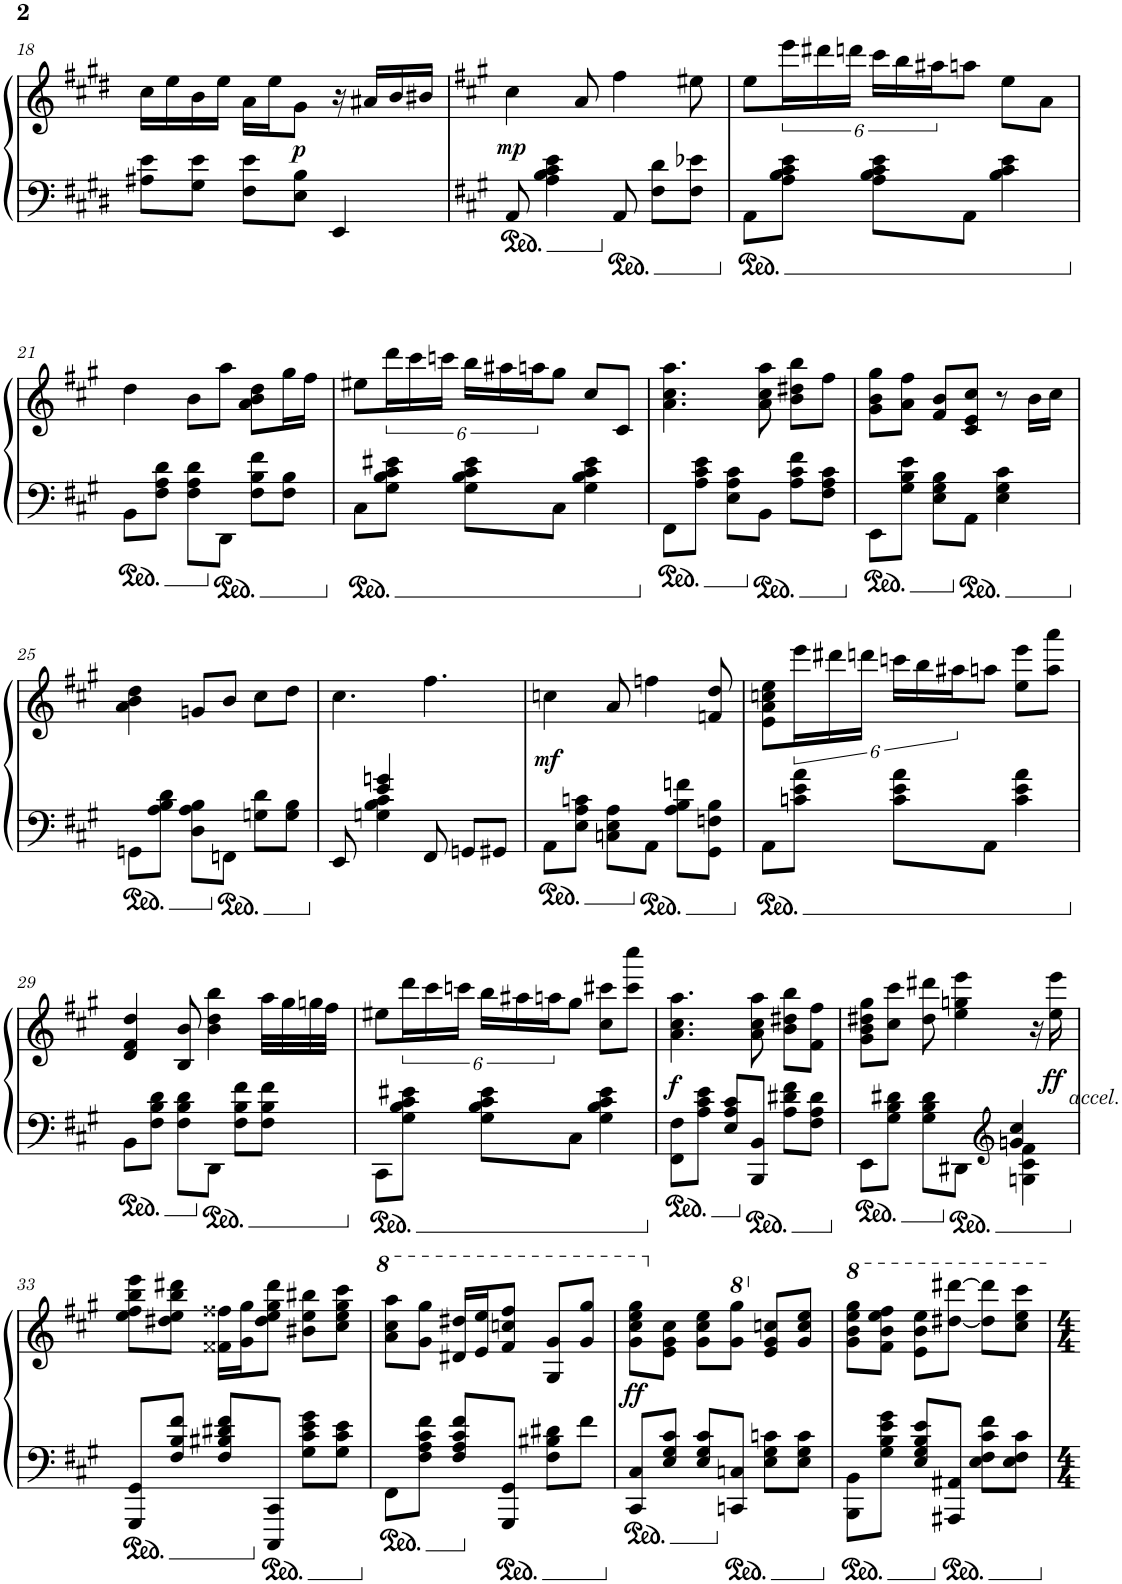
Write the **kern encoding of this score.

**kern	**kern	**dynam
*part1	*part1	*part1
*staff2	*staff1	*staff1/2
*I"Piano	*	*
*I'Pno.	*	*
!!LO:PB:g=z
*clefG2	*clefG2	*
*k[f#c#g#d#]	*k[f#c#g#d#]	*
*M3/4	*M3/4	*
=18	=18	=18
8A#X\ 8e\L	16cc#\LL	.
.	16ee\	.
8G#\ 8e\J	16b\	.
.	16ee\JJ	.
8F#\ 8e\L	16a\LL	.
.	16ee\J	.
!	!	!LO:DY:b
8E\ 8B\J	8g#\J	p
4EE/	16r	.
.	16a#X/LL	.
.	16b/	.
.	16b#X/JJ	.
=19	=19	=19
*k[f#c#g#]	*k[f#c#g#]	*
!	!	!LO:DY:b
8AA/	4cc#\	mp
4A\ 4B\ 4c#\ 4e\	.	.
.	8a/	.
8AA/	4ff#\	.
8F#\ 8d\L	.	.
8F#\ 8e-X\J	8ee#X\	.
=20	=20	=20
8AA\L	8ee\L	.
8A\ 8B\ 8c#\ 8e\J	24eee\L	.
.	24ddd#X\	.
.	24dddn\JJ	.
8A\ 8B\ 8c#\ 8e\L	24ccc#\LL	.
.	24bb\	.
.	24aa#X\J	.
8AA\J	8aan\J	.
4B\ 4c#\ 4e\	8ee\L	.
.	8a\J	.
!!LO:LB:g=z
=21	=21	=21
8BB\L	4dd\	.
8F#\ 8A\ 8d\J	.	.
8F#\ 8A\ 8d\L	8b\L	.
8DD\J	8aa\J	.
8F#\ 8B\ 8f#\L	8a\ 8b\ 8dd\L	.
8F#\ 8B\J	16gg#\L	.
.	16ff#\JJ	.
=22	=22	=22
8C#\L	8ee#X\L	.
8G#\ 8B\ 8c#\ 8e#X\J	24ddd\L	.
.	24ccc#\	.
.	24cccn\JJ	.
8G#\ 8B\ 8c#\ 8e#\L	24bb\LL	.
.	24aa#X\	.
.	24aan\J	.
8C#\J	8gg#\J	.
4G#\ 4B\ 4c#\ 4e#\	8cc#/L	.
.	8c#/J	.
=23	=23	=23
8FF#\L	4.a\ 4.cc#\ 4.aa\	.
8A\ 8c#\ 8e\J	.	.
8E\ 8A\ 8c#\L	.	.
8BB\J	8a\ 8cc#\ 8aa\	.
8A\ 8c#\ 8f#\L	8b\ 8dd#X\ 8bb\L	.
8F#\ 8A\ 8c#\J	8ff#\J	.
=24	=24	=24
8EE\L	8g#\ 8b\ 8gg#\L	.
8G#\ 8B\ 8e\J	8a\ 8ff#\J	.
8E\ 8G#\ 8B\L	8f#/ 8b/L	.
8AA\J	8c#/ 8e/ 8cc#/J	.
4E\ 4G#\ 4c#\	8r	.
.	16b\LL	.
.	16cc#\JJ	.
!!LO:LB:g=z
=25	=25	=25
8GGn\L	4a\ 4b\ 4dd\	.
8A\ 8B\ 8d\J	.	.
8D\ 8A\ 8B\L	8gn/L	.
8FFn\J	8b/J	.
8Gn\ 8d\L	8cc#\L	.
8G\ 8B\J	8dd\J	.
=26	=26	=26
*^	*	*
8EE/	8ryy	4.cc#\	.
4Gn\ 4B\ 4c#\	4e/ 4gn/	.	.
8FF#/	4.ryy	4.ff#\	.
8GGn/L	.	.	.
8GG#X/J	.	.	.
*v	*v	*	*
=27	=27	=27
!	!	!LO:DY:b
8AA\L	4ccn\	mf
8E\ 8A\ 8cn\J	.	.
8Cn\ 8E\ 8A\L	8a/	.
8AA\J	4ffn\	.
8A\ 8B\ 8fn\L	.	.
8GG#\ 8Fn\ 8B\J	8fn/ 8dd/	.
=28	=28	=28
8AA\L	8e\ 8a\ 8ccn\ 8ee\L	.
8cn\ 8e\ 8a\J	24eee\L	.
.	24ddd#X\	.
.	24dddn\JJ	.
8c\ 8e\ 8a\L	24cccn\LL	.
.	24bb\	.
.	24aa#X\J	.
8AA\J	8aan\J	.
4c\ 4e\ 4a\	8ee\ 8eee\L	.
.	8aa\ 8aaa\J	.
!!LO:LB:g=z
=29	=29	=29
8BB\L	4d/ 4f#/ 4dd/	.
8F#\ 8B\ 8d\J	.	.
8F#\ 8B\ 8d\L	8B/ 8b/	.
8DD\J	4b\ 4dd\ 4bb\	.
8F#\ 8B\ 8f#\L	.	.
8F#\ 8B\ 8f#\J	32aa\LLL	.
.	32gg#\	.
.	32ggn\	.
.	32ff#\JJJ	.
=30	=30	=30
8CC#\L	8ee#X\L	.
8G#\ 8B\ 8c#\ 8e#X\J	24ddd\L	.
.	24ccc#\	.
.	24cccn\JJ	.
8G#\ 8B\ 8c#\ 8e#\L	24bb\LL	.
.	24aa#X\	.
.	24aan\J	.
8C#\J	8gg#\J	.
4G#\ 4B\ 4c#\ 4e#\	8cc#\ 8ccc#X\L	.
.	8ccc#\ 8cccc#\J	.
=31	=31	=31
!	!	!LO:DY:b
8FF#\ 8F#\L	4.a\ 4.cc#\ 4.aa\	f
8A\ 8c#\ 8e\J	.	.
8E/ 8A/ 8c#/L	.	.
8BBB/ 8BB/J	8a\ 8cc#\ 8aa\	.
8A\ 8d#X\ 8f#\L	8b\ 8dd#X\ 8bb\L	.
8F#\ 8A\ 8d#\J	8f#\ 8ff#\J	.
=32	=32	=32
*^	*	*
8EE\L	2ryy	8g#\ 8b\ 8dd#X\ 8gg#\L	.
8G#\ 8B\ 8d#X\J	.	8cc#\ 8ccc#\J	.
8G#\ 8B\ 8d#\L	.	8dd#\ 8ddd#X\	.
8DD#X\J	.	4ee\ 4ggn\ 4eee\	.
*clefG2	*	*	*
4Gn\ 4c#\ 4f#\	4gn/ 4cc#/	.	.
.	.	16r	.
!	!	!LO:TX:b:i:t=accel.	!
!	!	!	!LO:DY:b
.	.	16ee\ 16eee\	ff
*v	*v	*	*
!!LO:LB:g=z
=33	=33	=33
8GGG#/ 8GG#/L	8ee\ 8ff#\ 8bb\ 8eee\L	.
8F#/ 8B/ 8f#/J	8dd#X\ 8ee\ 8bb\ 8ddd#X\J	.
8F#/ 8B#X/ 8d#X/ 8f#/L	16f##X\ 16ff##X\LL	.
.	16g#\ 16gg#\J	.
8CCC#/ 8CC#/J	8dd#\ 8ee\ 8gg#\ 8ddd#\J	.
8G#\ 8c#\ 8e\ 8g#\L	8b#X\ 8ee\ 8bb#X\L	.
8G#\ 8c#\ 8e\J	8cc#\ 8ee\ 8gg#\ 8ccc#\J	.
=34	=34	=34
*	*8va	*
8FF#\L	8aa\ 8ccc#\ 8aaa\L	.
8F#\ 8A\ 8c#\ 8f#\J	8gg#\ 8ggg#\J	.
8F#/ 8A/ 8c#/ 8f#/L	16dd#X/ 16ddd#X/LL	.
.	16ee/ 16eee/J	.
8GGG#/ 8GG#/J	8ff#/ 8cccn/ 8fff#/J	.
8F#\ 8B#X\ 8d#X\L	8g#/ 8gg#/L	.
8f#\J	8gg#/ 8ggg#/J	.
=35	=35	=35
!	!	!LO:DY:b
8CC#/ 8C#/L	8gg#\ 8ccc#\ 8eee\ 8ggg#\L	ff
*	*X8va	*
8E/ 8G#/ 8c#/J	8e\ 8g#\ 8cc#\J	.
8E/ 8G#/ 8c#/L	8g#\ 8cc#\ 8ee\L	.
*	*8va	*
8CCn/ 8Cn/J	8gg#\ 8ggg#\J	.
*	*X8va	*
8E\ 8G#\ 8cn\L	8e/ 8g#/ 8ccn/L	.
8E\ 8G#\ 8c\J	8g#/ 8cc/ 8ee/J	.
=36	=36	=36
8BBB\ 8BB\L	8gg#\ 8bb\ 8eee\ 8ggg#\L	.
8G#\ 8B\ 8e\ 8g#\J	8ff#\ 8bb\ 8eee\ 8fff#\J	.
8E/ 8G#/ 8B/ 8e/L	8ee\ 8bb\ 8eee\L	.
8AAA#X/ 8AA#X/J	[8ddd#X\ [8dddd#X\J	.
8E\ 8F#\ 8c#\ 8f#\L	8ddd#\] 8dddd#\]L	.
8E\ 8F#\ 8c#\J	8ccc#\ 8eee\ 8cccc#\J	.
=	=	=
*-	*-	*-
